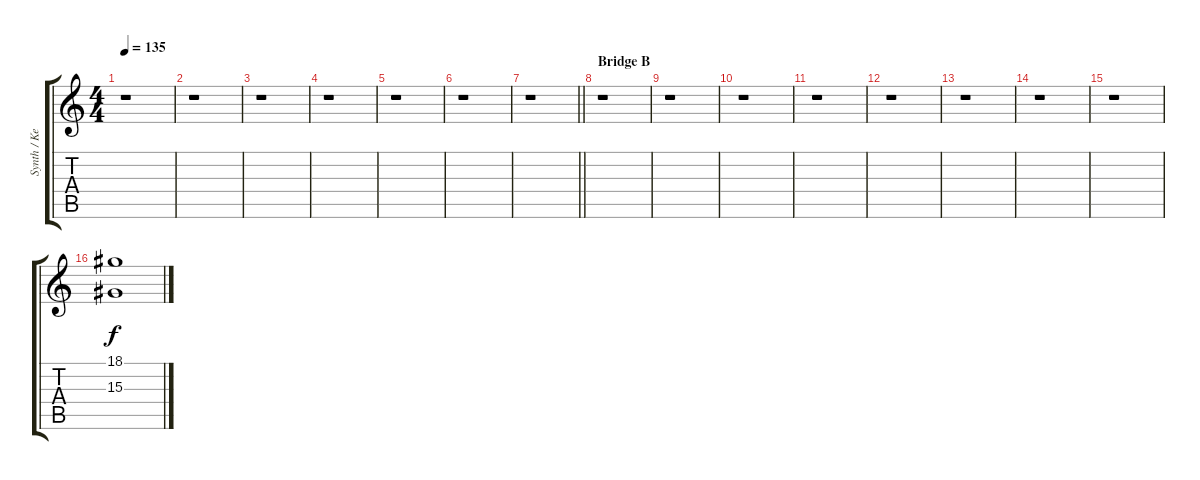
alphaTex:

\track ("Synth / Keyboard" "Synth / Ke") {instrument stringensemble1}
\staff {score tabs}
\tuning (D4 A3 F3 C3 G2 C2) {hide}
\ts (4 4)
\tempo 135
\clef g2
\ks c
r.1{dy f} |
r.1 |
r.1 |
r.1 |
r.1 |
r.1 |
\barLineRight lightlight
r.1 |
\section ("" "Bridge B")
r.1 |
r.1 |
r.1 |
r.1 |
r.1 |
r.1 |
r.1 |
r.1 |
(18.1 15.3).1
